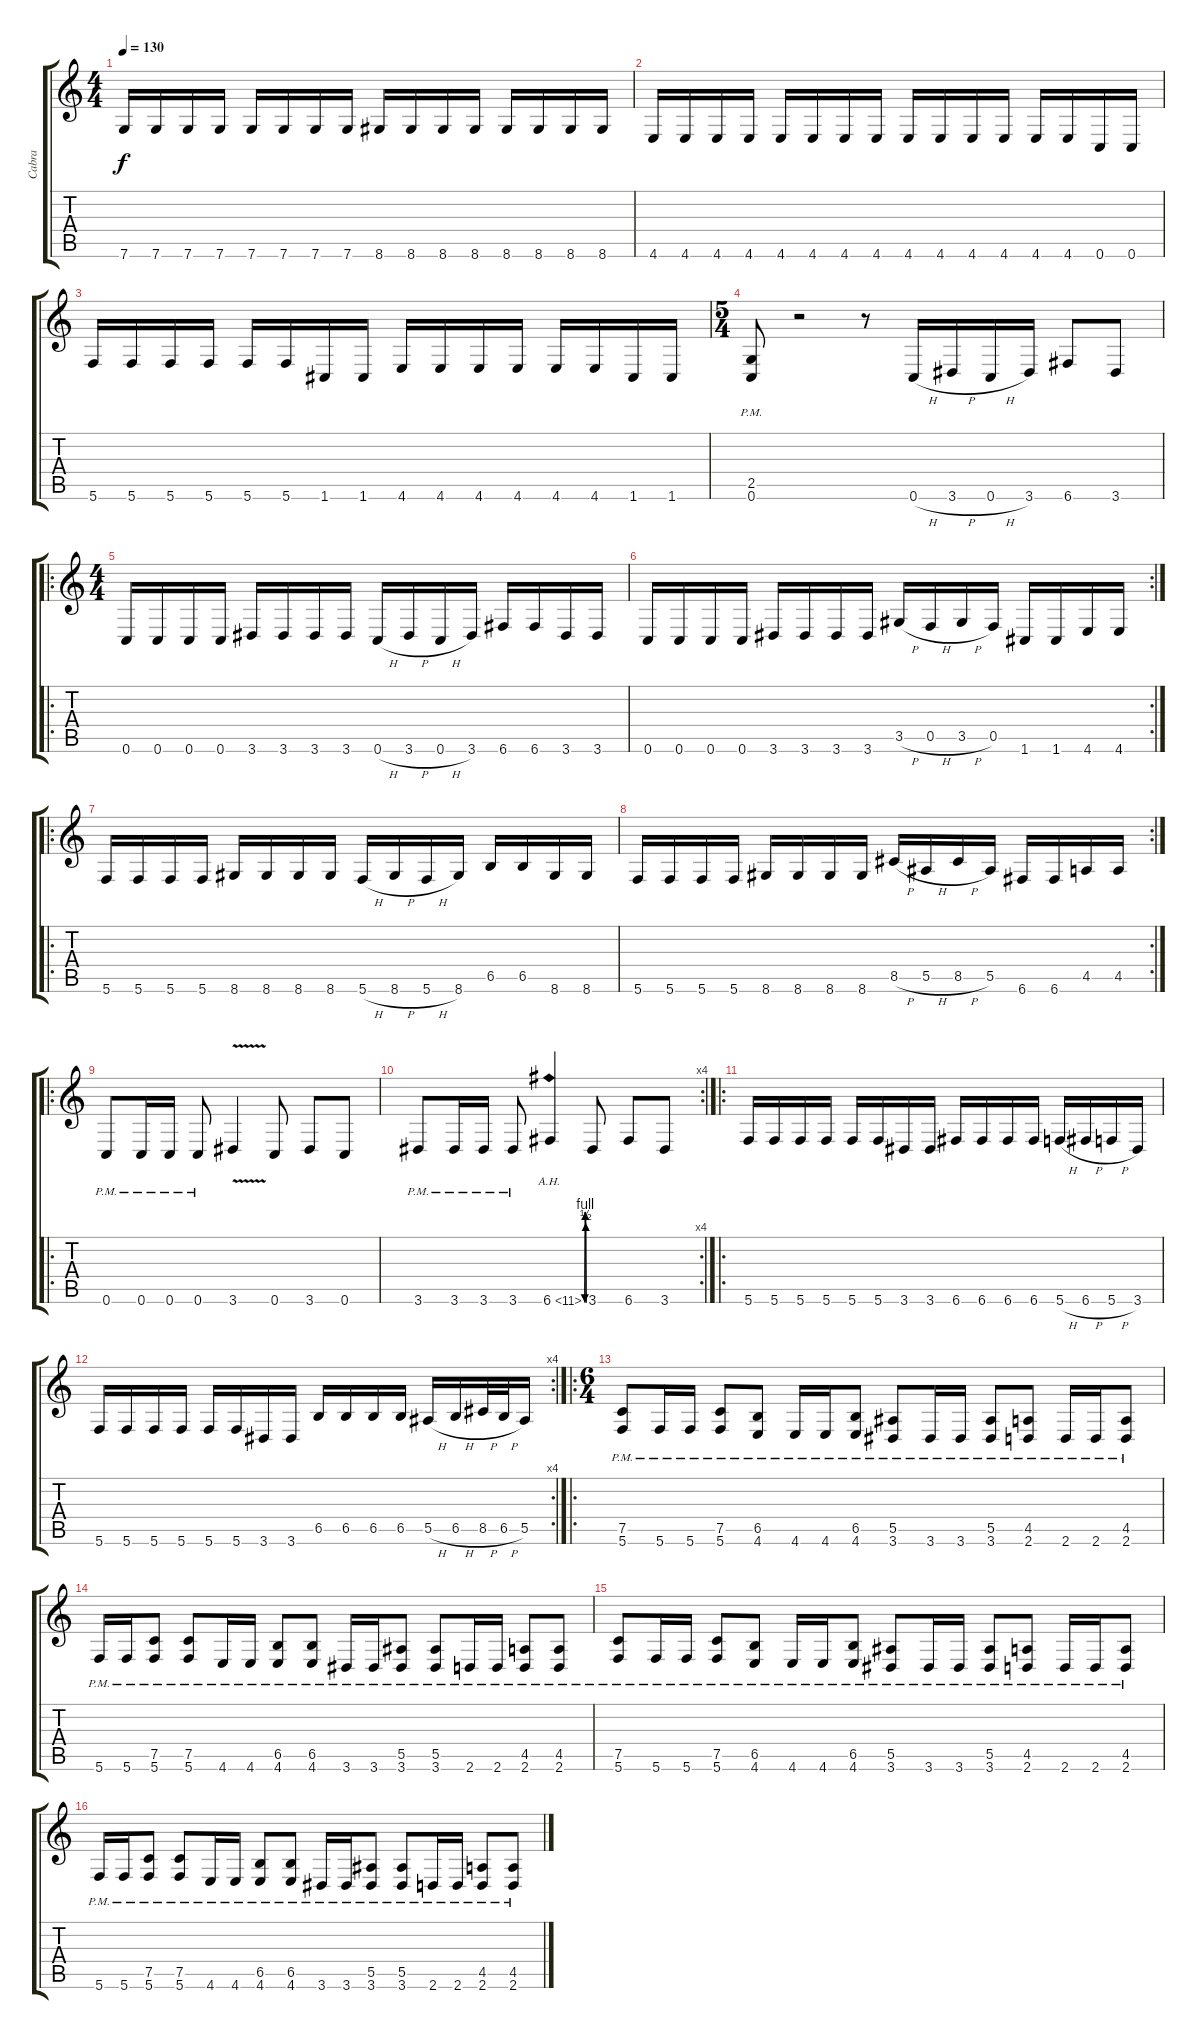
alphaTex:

\track ("Cabra" "Cabra") {instrument distortionguitar}
\staff {score tabs}
\tuning (C4 G3 Eb3 Bb2 F2 C2) {hide}
\ts (4 4)
\tempo 130
\clef g2
\ks c
7.6.16{dy f} 7.6.16 7.6.16 7.6.16 7.6.16 7.6.16 7.6.16 7.6.16 8.6.16 8.6.16 8.6.16 8.6.16 8.6.16 8.6.16 8.6.16 8.6.16 |
4.6.16 4.6.16 4.6.16 4.6.16 4.6.16 4.6.16 4.6.16 4.6.16 4.6.16 4.6.16 4.6.16 4.6.16 4.6.16 4.6.16 0.6.16 0.6.16 |
5.6.16 5.6.16 5.6.16 5.6.16 5.6.16 5.6.16 1.6.16 1.6.16 4.6.16 4.6.16 4.6.16 4.6.16 4.6.16 4.6.16 1.6.16 1.6.16 |
\ts (5 4)
(2.5{pm} 0.6{pm}).8 r.2 r.8 0.6{h}.16 3.6{h}.16 0.6{h}.16 3.6.16 6.6.8 3.6.8 |
\ro
\ts (4 4)
0.6.16 0.6.16 0.6.16 0.6.16 3.6.16 3.6.16 3.6.16 3.6.16 0.6{h}.16 3.6{h}.16 0.6{h}.16 3.6.16 6.6.16 6.6.16 3.6.16 3.6.16 |
\rc 2
0.6.16 0.6.16 0.6.16 0.6.16 3.6.16 3.6.16 3.6.16 3.6.16 3.5{h}.16 0.5{h}.16 3.5{h}.16 0.5.16 1.6.16 1.6.16 4.6.16 4.6.16 |
\ro
5.6.16 5.6.16 5.6.16 5.6.16 8.6.16 8.6.16 8.6.16 8.6.16 5.6{h}.16 8.6{h}.16 5.6{h}.16 8.6.16 6.5.16 6.5.16 8.6.16 8.6.16 |
\rc 2
5.6.16 5.6.16 5.6.16 5.6.16 8.6.16 8.6.16 8.6.16 8.6.16 8.5{h}.16 5.5{h}.16 8.5{h}.16 5.5.16 6.6.16 6.6.16 4.5.16 4.5.16 |
\ro
0.6{pm}.8 0.6{pm}.16 0.6{pm}.16 0.6{pm}.8 3.6{v}.4 0.6.8 3.6.8 0.6.8 |
\rc 4
3.6{pm}.8 3.6{pm}.16 3.6{pm}.16 3.6{pm}.8 6.6{be (custom 0 0 15 2 30 4 45 0 60 0) ah 5}.4 3.6.8 6.6.8 3.6.8 |
\ro
5.6.16 5.6.16 5.6.16 5.6.16 5.6.16 5.6.16 3.6.16 3.6.16 6.6.16 6.6.16 6.6.16 6.6.16 5.6{h}.16 6.6{h}.16 5.6{h}.16 3.6.16 |
\rc 4
5.6.16 5.6.16 5.6.16 5.6.16 5.6.16 5.6.16 3.6.16 3.6.16 6.5.16 6.5.16 6.5.16 6.5.16 5.5{h}.16 6.5{h}.16 8.5{h}.32 6.5{h}.32 5.5.16 |
\ro
\ts (6 4)
(7.5{pm} 5.6{pm}).8 5.6{pm}.16 5.6{pm}.16 (7.5{pm} 5.6{pm}).8 (6.5{pm} 4.6{pm}).8 4.6{pm}.16 4.6{pm}.16 (6.5{pm} 4.6{pm}).8 (5.5{pm} 3.6{pm}).8 3.6{pm}.16 3.6{pm}.16 (5.5{pm} 3.6{pm}).8 (4.5{pm} 2.6{pm}).8 2.6{pm}.16 2.6{pm}.16 (4.5{pm} 2.6{pm}).8 |
5.6{pm}.16 5.6{pm}.16 (7.5{pm} 5.6{pm}).8 (7.5{pm} 5.6{pm}).8 4.6{pm}.16 4.6{pm}.16 (6.5{pm} 4.6{pm}).8 (6.5{pm} 4.6{pm}).8 3.6{pm}.16 3.6{pm}.16 (5.5{pm} 3.6{pm}).8 (5.5{pm} 3.6{pm}).8 2.6{pm}.16 2.6{pm}.16 (4.5{pm} 2.6{pm}).8 (4.5{pm} 2.6{pm}).8 |
(7.5{pm} 5.6{pm}).8 5.6{pm}.16 5.6{pm}.16 (7.5{pm} 5.6{pm}).8 (6.5{pm} 4.6{pm}).8 4.6{pm}.16 4.6{pm}.16 (6.5{pm} 4.6{pm}).8 (5.5{pm} 3.6{pm}).8 3.6{pm}.16 3.6{pm}.16 (5.5{pm} 3.6{pm}).8 (4.5{pm} 2.6{pm}).8 2.6{pm}.16 2.6{pm}.16 (4.5{pm} 2.6{pm}).8 |
5.6{pm}.16 5.6{pm}.16 (7.5{pm} 5.6{pm}).8 (7.5{pm} 5.6{pm}).8 4.6{pm}.16 4.6{pm}.16 (6.5{pm} 4.6{pm}).8 (6.5{pm} 4.6{pm}).8 3.6{pm}.16 3.6{pm}.16 (5.5{pm} 3.6{pm}).8 (5.5{pm} 3.6{pm}).8 2.6{pm}.16 2.6{pm}.16 (4.5{pm} 2.6{pm}).8 (4.5{pm} 2.6{pm}).8
